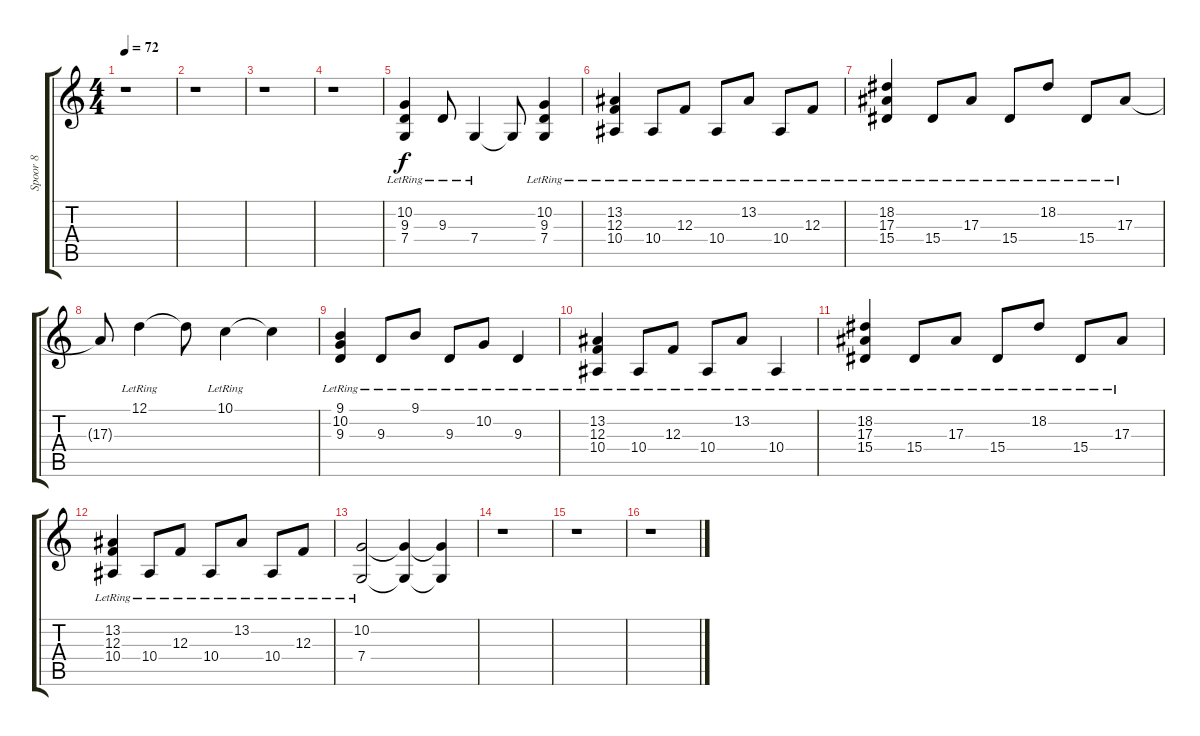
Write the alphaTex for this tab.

\track ("Spoor 8" "Spoor 8") {instrument brightacousticpiano}
\staff {score tabs}
\tuning (D4 A3 F3 C3 G2 D2) {hide}
\ts (4 4)
\tempo 72
\clef g2
\ks c
r.1{dy f} |
r.1 |
r.1 |
r.1 |
(10.2{lr} 9.3{lr} 7.4{lr}).4 9.3{lr}.8 7.4{lr}.4 7.4{t}.8 (10.2{lr} 9.3{lr} 7.4{lr}).4 |
(13.2{lr} 12.3{lr} 10.4{lr}).4 10.4{lr}.8 12.3{lr}.8 10.4{lr}.8 13.2{lr}.8 10.4{lr}.8 12.3{lr}.8 |
(18.2{lr} 17.3{lr} 15.4{lr}).4 15.4{lr}.8 17.3{lr}.8 15.4{lr}.8 18.2{lr}.8 15.4{lr}.8 17.3{lr}.8 |
17.3{t}.8 12.1{lr}.4 12.1{t}.8 10.1{lr}.4 10.1{t}.4 |
(9.1{lr} 10.2{lr} 9.3{lr}).4 9.3{lr}.8 9.1{lr}.8 9.3{lr}.8 10.2{lr}.8 9.3{lr}.4 |
(13.2{lr} 12.3{lr} 10.4{lr}).4 10.4{lr}.8 12.3{lr}.8 10.4{lr}.8 13.2{lr}.8 10.4{lr}.4 |
(18.2{lr} 17.3{lr} 15.4{lr}).4 15.4{lr}.8 17.3{lr}.8 15.4{lr}.8 18.2{lr}.8 15.4{lr}.8 17.3{lr}.8 |
(13.2{lr} 12.3{lr} 10.4{lr}).4 10.4{lr}.8 12.3{lr}.8 10.4{lr}.8 13.2{lr}.8 10.4{lr}.8 12.3{lr}.8 |
(10.2{lr} 7.4).2 (10.2{t} 7.4{t}).4 (10.2{t} 7.4{t}).4 |
r.1 |
r.1 |
r.1
